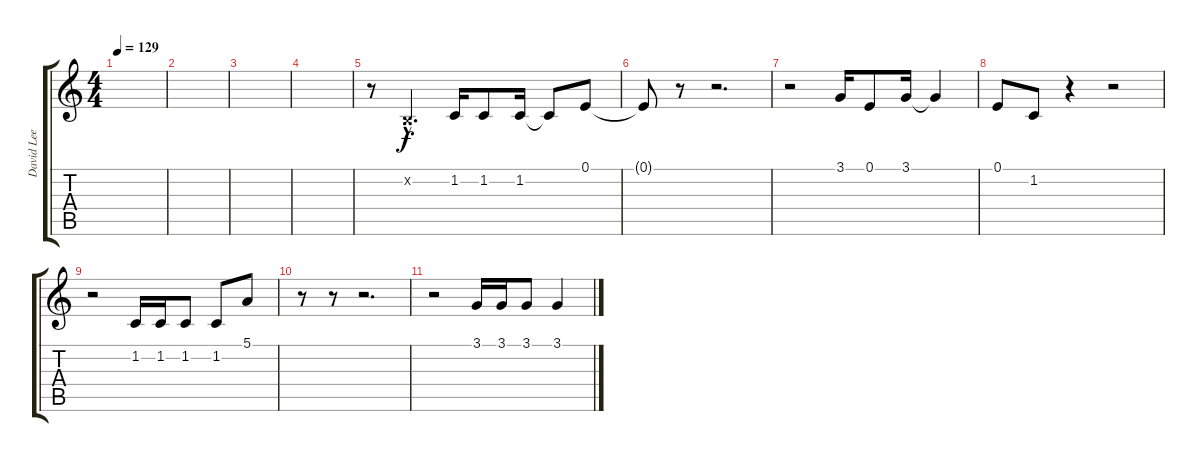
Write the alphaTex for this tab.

\track ("David Lee Roth" "David Lee ") {instrument cello}
\staff {score tabs}
\tuning (E4 B3 G3 D3 A2 E2) {hide}
\ts (4 4)
\tempo 129
\clef g2
\ks c
|
|
|
|
r.8 0.2{hac x}.4{d} 1.2.16 1.2.8 1.2.16 1.2{t}.8 0.1.8 |
0.1{t}.8 r.8 r.2{d} |
r.2 3.1.16 0.1.8 3.1.16 3.1{t}.4 |
0.1.8 1.2.8 r.4 r.2 |
r.2 1.2.16 1.2.16 1.2.8 1.2.8 5.1.8 |
r.8 r.8 r.2{d} |
r.2 3.1.16 3.1.16 3.1.8 3.1.4
